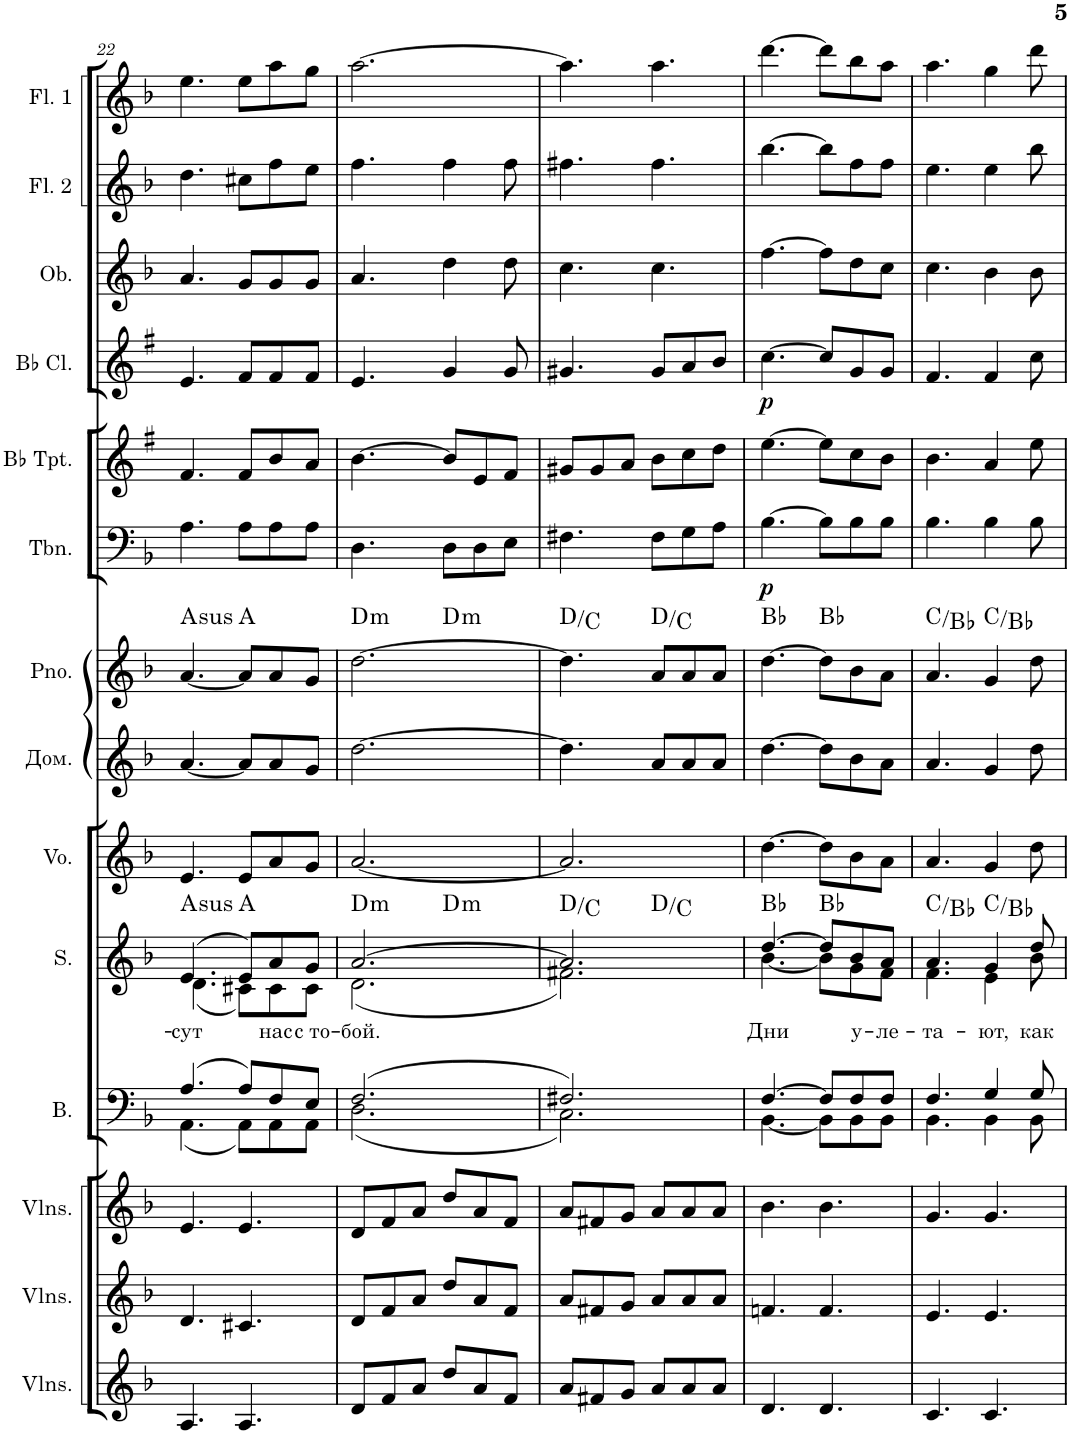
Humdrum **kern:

**kern	**kern	**kern	**kern	**kern	**text	**harte	**kern	**kern	**kern	**harte	**kern	**dynam	**kern	**kern	**dynam	**kern	**kern	**kern
*part14	*part13	*part12	*part11	*part10	*part10	*part10	*part9	*part8	*part7	*part7	*part6	*part6	*part5	*part4	*part4	*part3	*part2	*part1
*staff14	*staff13	*staff12	*staff11	*staff10	*staff10	*	*staff9	*staff8	*staff7	*	*staff6	*staff6	*staff5	*staff4	*staff4	*staff3	*staff2	*staff1
*I"Violins	*I"Violins	*I"Violins	*I"Bass	*I"Soprano	*	*	*I"Voice	*I"Домра	*I"Piano	*	*I"Trombone	*	*I"Bb Trumpet	*I"Bb Clarinet	*	*I"Oboe	*I"Flute 2	*I"Flute 1
*I'Vlns.	*I'Vlns.	*I'Vlns.	*I'B.	*I'S.	*	*	*I'Vo.	*	*I'Pno.	*	*I'Tbn.	*	*I'Bb Tpt.	*I'Bb Cl.	*	*I'Ob.	*I'Fl. 2	*I'Fl. 1
!!LO:PB:g=z
*clefG2	*clefG2	*clefG2	*clefF4	*clefG2	*	*	*clefG2	*clefG2	*clefG2	*	*clefF4	*	*clefG2	*clefG2	*	*clefG2	*clefG2	*clefG2
*	*	*	*	*	*	*	*	*	*	*	*	*	*Trd1c2	*Trd1c2	*	*	*	*
*k[b-]	*k[b-]	*k[b-]	*k[b-]	*k[b-]	*	*	*k[b-]	*k[b-]	*k[b-]	*	*k[b-]	*	*k[f#]	*k[f#]	*	*k[b-]	*k[b-]	*k[b-]
*M6/8	*M6/8	*M6/8	*M6/8	*M6/8	*	*	*M6/8	*M6/8	*M6/8	*	*M6/8	*	*M6/8	*M6/8	*	*M6/8	*M6/8	*M6/8
=22	=22	=22	=22	=22	=22	=22	=22	=22	=22	=22	=22	=22	=22	=22	=22	=22	=22	=22
*	*	*	*^	*	*	*	*	*	*	*	*	*	*	*	*	*	*	*
!	!	!	!	!	!	!LO:LY:b	!LO:H:kt=sus	!	!	!	!LO:H:kt=sus	!	!	!	!	!	!	!	!
*	*	*	*	*	*^	*	*	*	*	*	*	*	*	*	*	*	*	*	*
4.A/	4.d/	4.e/	(4.A/	(4.AA\	(4.e/	(4.d\	-сут	A:sus4	4.e/	[4.a/	[4.a/	A:sus4	4.A\	.	4.f#/	4.e/	.	4.a/	4.dd\	4.ee\
4.A/	4.c#X/	4.e/	8A/L)	8AA\L)	8e/L)	8c#X\L)	.	A:maj	8e/L	8a/L]	8a/L]	A:maj	8A\L	.	8f#/L	8f#/L	.	8g/L	8cc#X\L	8ee\L
!	!	!	!	!	!	!	!LO:LY:b	!	!	!	!	!	!	!	!	!	!	!	!	!
.	.	.	8F/	8AA\	8a/	8c#\	нас	.	8a/	8a/	8a/	.	8A\	.	8b/	8f#/	.	8g/	8ff\	8aa\
!	!	!	!	!	!	!	!LO:LY:b	!	!	!	!	!	!	!	!	!	!	!	!	!
.	.	.	8E/J	8AA\J	8g/J	8c#\J	с то-	.	8g/J	8g/J	8g/J	.	8A\J	.	8a/J	8f#/J	.	8g/J	8ee\J	8gg\J
=23	=23	=23	=23	=23	=23	=23	=23	=23	=23	=23	=23	=23	=23	=23	=23	=23	=23	=23	=23	=23
!	!	!	!	!	!	!	!LO:LY:b	!LO:H:kt=m	!	!	!	!LO:H:kt=m	!	!	!	!	!	!	!	!
*	*	*	*	*	*	*^	*	*	*	*	*^	*	*	*	*	*	*	*	*	*
8d/L	8d/L	8d/L	(2.F/	(2.D\	[2.a/	(2.d\	4.ryy	-бой.	D:min	[2.a/	[2.dd\	[2.dd\	4.ryy	D:min	4.D\	.	[4.b\	4.e/	.	4.a/	4.ff\	[2.aa\
8f/	8f/	8f/	.	.	.	.	.	.	.	.	.	.	.	.	.	.	.	.	.	.	.	.
8a/J	8a/J	8a/J	.	.	.	.	.	.	.	.	.	.	.	.	.	.	.	.	.	.	.	.
!	!	!	!	!	!	!	!	!	!LO:H:kt=m	!	!	!	!	!LO:H:kt=m	!	!	!	!	!	!	!	!
8dd/L	8dd/L	8dd/L	.	.	.	.	4.ryy	.	D:min	.	.	.	4.ryy	D:min	8D\L	.	8b/L]	4g/	.	4dd\	4ff\	.
8a/	8a/	8a/	.	.	.	.	.	.	.	.	.	.	.	.	8D\	.	8e/	.	.	.	.	.
8f/J	8f/J	8f/J	.	.	.	.	.	.	.	.	.	.	.	.	8E\J	.	8f#/J	8g/	.	8dd\	8ff\	.
*	*	*	*	*	*	*	*	*	*	*	*	*v	*v	*	*	*	*	*	*	*	*	*
=24	=24	=24	=24	=24	=24	=24	=24	=24	=24	=24	=24	=24	=24	=24	=24	=24	=24	=24	=24	=24	=24
8a/L	8a/L	8a/L	2.F#X/)	2.C\)	2.a/]	2.f#X\)	4.ryy	.	D:maj/b7	2.a/]	4.dd\]	4.dd\]	D:maj/b7	4.F#X\	.	8g#X/L	4.g#X/	.	4.cc\	4.ff#X\	4.aa\]
8f#X/	8f#X/	8f#X/	.	.	.	.	.	.	.	.	.	.	.	.	.	8g#/	.	.	.	.	.
8g/J	8g/J	8g/J	.	.	.	.	.	.	.	.	.	.	.	.	.	8a/J	.	.	.	.	.
8a/L	8a/L	8a/L	.	.	.	.	4.ryy	.	D:maj/b7	.	8a/L	8a/L	D:maj/b7	8F#\L	.	8b\L	8g#/L	.	4.cc\	4.ff#\	4.aa\
8a/	8a/	8a/	.	.	.	.	.	.	.	.	8a/	8a/	.	8G\	.	8cc\	8a/	.	.	.	.
8a/J	8a/J	8a/J	.	.	.	.	.	.	.	.	8a/J	8a/J	.	8A\J	.	8dd\J	8b/J	.	.	.	.
=25	=25	=25	=25	=25	=25	=25	=25	=25	=25	=25	=25	=25	=25	=25	=25	=25	=25	=25	=25	=25	=25
!	!	!	!	!	!	!	!	!LO:LY:b	!	!	!	!	!	!	!LO:DY:b	!	!	!LO:DY:b	!	!	!
*	*	*	*	*	*	*v	*v	*	*	*	*	*	*	*	*	*	*	*	*	*	*
4.d/	4.fn/	4.b-\	[4.F/	[4.BB-\	[4.dd/	[4.b-\	Дни	Bb:maj	[4.dd\	[4.dd\	[4.dd\	Bb:maj	[4.B-\	p	[4.ee\	[4.cc\	p	[4.ff\	[4.bb-\	[4.ddd\
4.d/	4.f/	4.b-\	8F/L]	8BB-\L]	8dd/L]	8b-\L]	.	Bb:maj	8dd\L]	8dd\L]	8dd\L]	Bb:maj	8B-\L]	.	8ee\L]	8cc/L]	.	8ff\L]	8bb-\L]	8ddd\L]
!	!	!	!	!	!	!	!LO:LY:b	!	!	!	!	!	!	!	!	!	!	!	!	!
.	.	.	8F/	8BB-\	8b-/	8g\	у-	.	8b-\	8b-\	8b-\	.	8B-\	.	8cc\	8g/	.	8dd\	8ff\	8bb-\
!	!	!	!	!	!	!	!LO:LY:b	!	!	!	!	!	!	!	!	!	!	!	!	!
.	.	.	8F/J	8BB-\J	8a/J	8f\J	-ле-	.	8a\J	8a\J	8a\J	.	8B-\J	.	8b\J	8g/J	.	8cc\J	8ff\J	8aa\J
=26	=26	=26	=26	=26	=26	=26	=26	=26	=26	=26	=26	=26	=26	=26	=26	=26	=26	=26	=26	=26
!	!	!	!	!	!	!	!LO:LY:b	!	!	!	!	!	!	!	!	!	!	!	!	!
4.c/	4.e/	4.g/	4.F/	4.BB-\	4.a/	4.f\	-та-	C:maj/b7	4.a/	4.a/	4.a/	C:maj/b7	4.B-\	.	4.b\	4.f#/	.	4.cc\	4.ee\	4.aa\
!	!	!	!	!	!	!	!LO:LY:b	!	!	!	!	!	!	!	!	!	!	!	!	!
4.c/	4.e/	4.g/	4G/	4BB-\	4g/	4e\	-ют,	C:maj/b7	4g/	4g/	4g/	C:maj/b7	4B-\	.	4a/	4f#/	.	4b-\	4ee\	4gg\
!	!	!	!	!	!	!	!LO:LY:b	!	!	!	!	!	!	!	!	!	!	!	!	!
.	.	.	8G/	8BB-\	8dd/	8b-\	как	.	8dd\	8dd\	8dd\	.	8B-\	.	8ee\	8cc\	.	8b-\	8bb-\	8ddd\
*	*	*	*v	*v	*	*	*	*	*	*	*	*	*	*	*	*	*	*	*	*
*	*	*	*	*v	*v	*	*	*	*	*	*	*	*	*	*	*	*	*	*
=	=	=	=	=	=	=	=	=	=	=	=	=	=	=	=	=	=	=
*-	*-	*-	*-	*-	*-	*-	*-	*-	*-	*-	*-	*-	*-	*-	*-	*-	*-	*-
